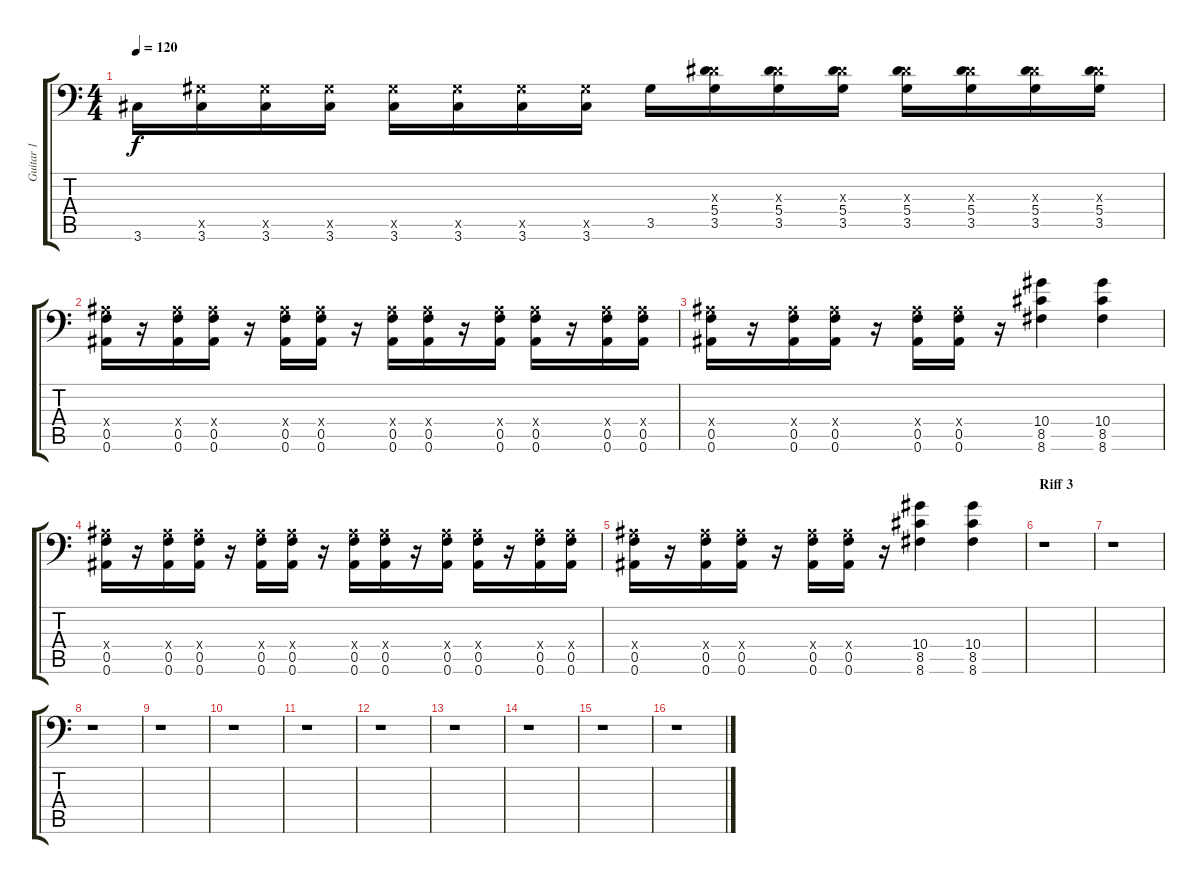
\track ("Guitar 1" "Guitar 1") {instrument distortionguitar}
\staff {score tabs}
\tuning (C4 G3 Eb3 Bb2 F2 Bb1) {hide}
\ts (4 4)
\tempo 120
\clef f4
\ks c
3.6.16{dy f} (3.5{x} 3.6).16 (3.5{x} 3.6).16 (3.5{x} 3.6).16 (3.5{x} 3.6).16 (3.5{x} 3.6).16 (3.5{x} 3.6).16 (3.5{x} 3.6).16 3.5.16 (0.3{x} 5.4 3.5).16 (0.3{x} 5.4 3.5).16 (0.3{x} 5.4 3.5).16 (0.3{x} 5.4 3.5).16 (0.3{x} 5.4 3.5).16 (0.3{x} 5.4 3.5).16 (0.3{x} 5.4 3.5).16 |
(0.4{x} 0.5 0.6).16 r.16 (0.4{x} 0.5 0.6).16 (0.4{x} 0.5 0.6).16 r.16 (0.4{x} 0.5 0.6).16 (0.4{x} 0.5 0.6).16 r.16 (0.4{x} 0.5 0.6).16 (0.4{x} 0.5 0.6).16 r.16 (0.4{x} 0.5 0.6).16 (0.4{x} 0.5 0.6).16 r.16 (0.4{x} 0.5 0.6).16 (0.4{x} 0.5 0.6).16 |
(0.4{x} 0.5 0.6).16 r.16 (0.4{x} 0.5 0.6).16 (0.4{x} 0.5 0.6).16 r.16 (0.4{x} 0.5 0.6).16 (0.4{x} 0.5 0.6).16 r.16 (10.4 8.5 8.6).4 (10.4 8.5 8.6).4 |
(0.4{x} 0.5 0.6).16 r.16 (0.4{x} 0.5 0.6).16 (0.4{x} 0.5 0.6).16 r.16 (0.4{x} 0.5 0.6).16 (0.4{x} 0.5 0.6).16 r.16 (0.4{x} 0.5 0.6).16 (0.4{x} 0.5 0.6).16 r.16 (0.4{x} 0.5 0.6).16 (0.4{x} 0.5 0.6).16 r.16 (0.4{x} 0.5 0.6).16 (0.4{x} 0.5 0.6).16 |
(0.4{x} 0.5 0.6).16 r.16 (0.4{x} 0.5 0.6).16 (0.4{x} 0.5 0.6).16 r.16 (0.4{x} 0.5 0.6).16 (0.4{x} 0.5 0.6).16 r.16 (10.4 8.5 8.6).4 (10.4 8.5 8.6).4 |
\section ("" "Riff 3")
r.1 |
r.1 |
r.1 |
r.1 |
r.1 |
r.1 |
r.1 |
r.1 |
r.1 |
r.1 |
r.1
